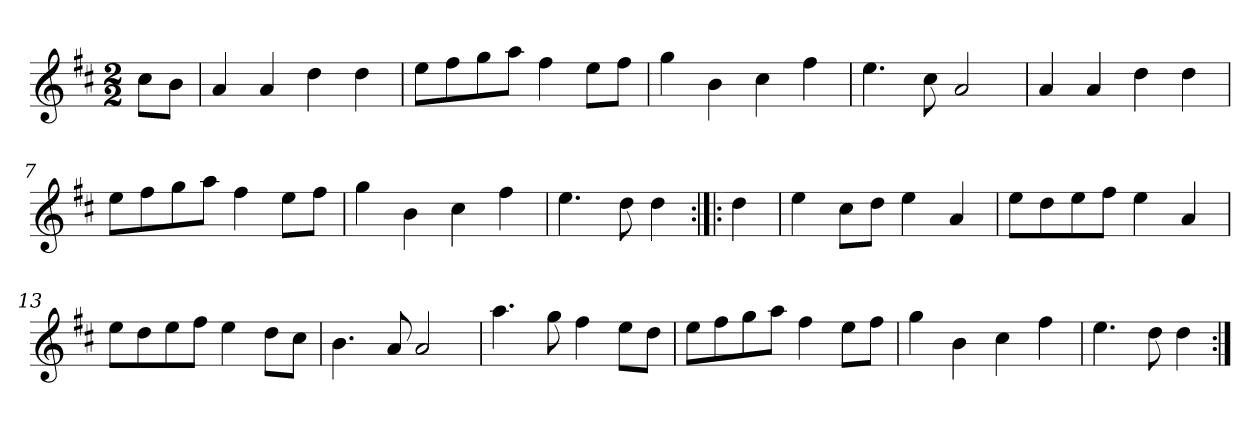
**kern
*part1
*staff1
*clefG2
*k[f#c#]
*D:
*M2/2
=1
8cc#\L
8b\J
=2
4a/
4a/
4dd\
4dd\
=3
8ee\L
8ff#\
8gg\
8aa\J
4ff#\
8ee\L
8ff#\J
=4
4gg\
4b\
4cc#\
4ff#\
=5
4.ee\
8cc#\
2a/
=6
4a/
4a/
4dd\
4dd\
=7
8ee\L
8ff#\
8gg\
8aa\J
4ff#\
8ee\L
8ff#\J
=8
4gg\
4b\
4cc#\
4ff#\
=9
4.ee\
8dd\
4dd\
!!LO:LB:g=z
=10:|!|:
4dd\
=11
4ee\
8cc#\L
8dd\J
4ee\
4a/
=12
8ee\L
8dd\
8ee\
8ff#\J
4ee\
4a/
=13
8ee\L
8dd\
8ee\
8ff#\J
4ee\
8dd\L
8cc#\J
=14
4.b\
8a/
2a/
=15
4.aa\
8gg\
4ff#\
8ee\L
8dd\J
=16
8ee\L
8ff#\
8gg\
8aa\J
4ff#\
8ee\L
8ff#\J
=17
4gg\
4b\
4cc#\
4ff#\
!!LO:LB:g=z
=18
4.ee\
8dd\
4dd\
=:|!
*-
